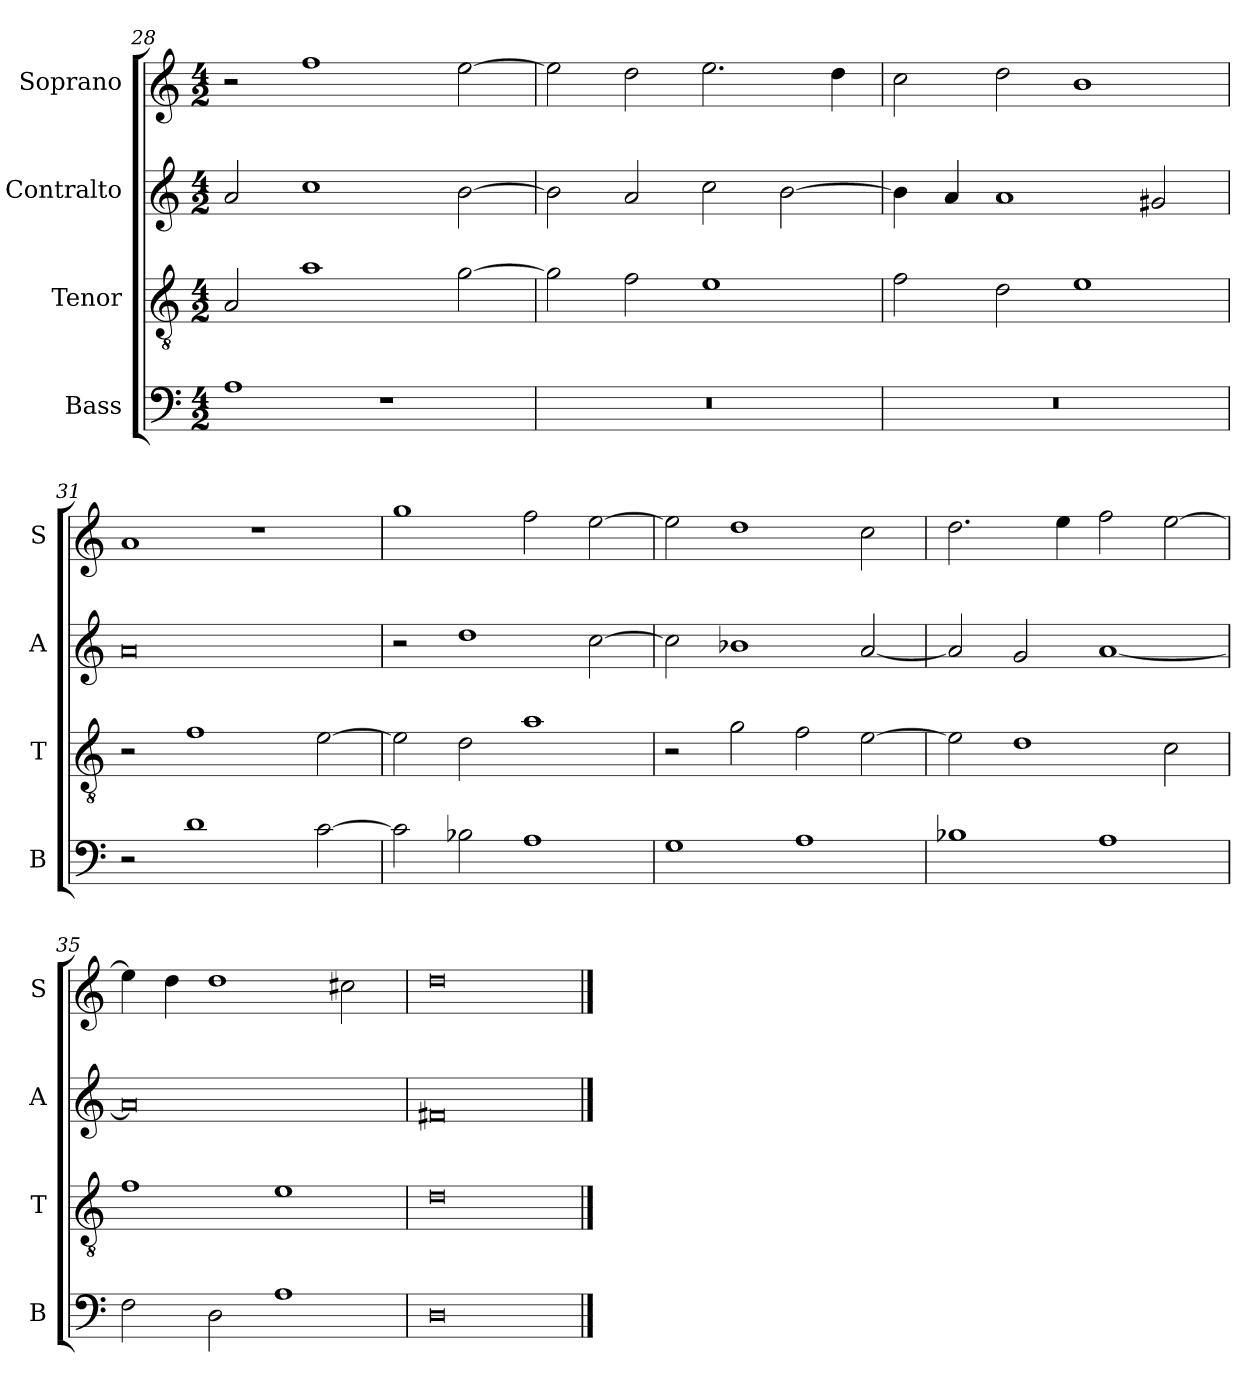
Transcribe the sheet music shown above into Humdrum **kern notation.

**kern	**kern	**kern	**kern
*part4	*part3	*part2	*part1
*staff4	*staff3	*staff2	*staff1
*I"Bass	*I"Tenor	*I"Contralto	*I"Soprano
*I'B	*I'T	*I'A	*I'S
*clefF4	*clefGv2	*clefG2	*clefG2
*k[]	*k[]	*k[]	*k[]
*D:dor	*D:dor	*D:dor	*D:dor
*M4/2	*M4/2	*M4/2	*M4/2
=28	=28	=28	=28
1A	2A	2a	2r
.	1a	1cc	1ff
1r	.	.	.
.	[2g	[2b	[2ee
=29	=29	=29	=29
0r	2g]	2b]	2ee]
.	2f	2a	2dd
.	1e	2cc	2.ee
.	.	[2b	.
.	.	.	4dd
=30	=30	=30	=30
0r	2f	4b]	2cc
.	.	4a	.
.	2d	1a	2dd
.	1e	.	1b
.	.	2g#X	.
=31	=31	=31	=31
2r	2r	0a	1a
1d	1f	.	.
.	.	.	1r
[2c	[2e	.	.
=32	=32	=32	=32
2c]	2e]	2r	1gg
2B-X	2d	1dd	.
1A	1a	.	2ff
.	.	[2cc	[2ee
=33	=33	=33	=33
1G	2r	2cc]	2ee]
.	2g	1b-X	1dd
1A	2f	.	.
.	[2e	[2a	2cc
=34	=34	=34	=34
1B-X	2e]	2a]	2.dd
.	1d	2g	.
.	.	.	4ee
1A	.	[1a	2ff
.	2c	.	[2ee
=35	=35	=35	=35
2F	1f	0a]	4ee]
.	.	.	4dd
2D	.	.	1dd
1A	1e	.	.
.	.	.	2cc#X
=36	=36	=36	=36
0D	0d	0f#X	0dd
==	==	==	==
*-	*-	*-	*-
